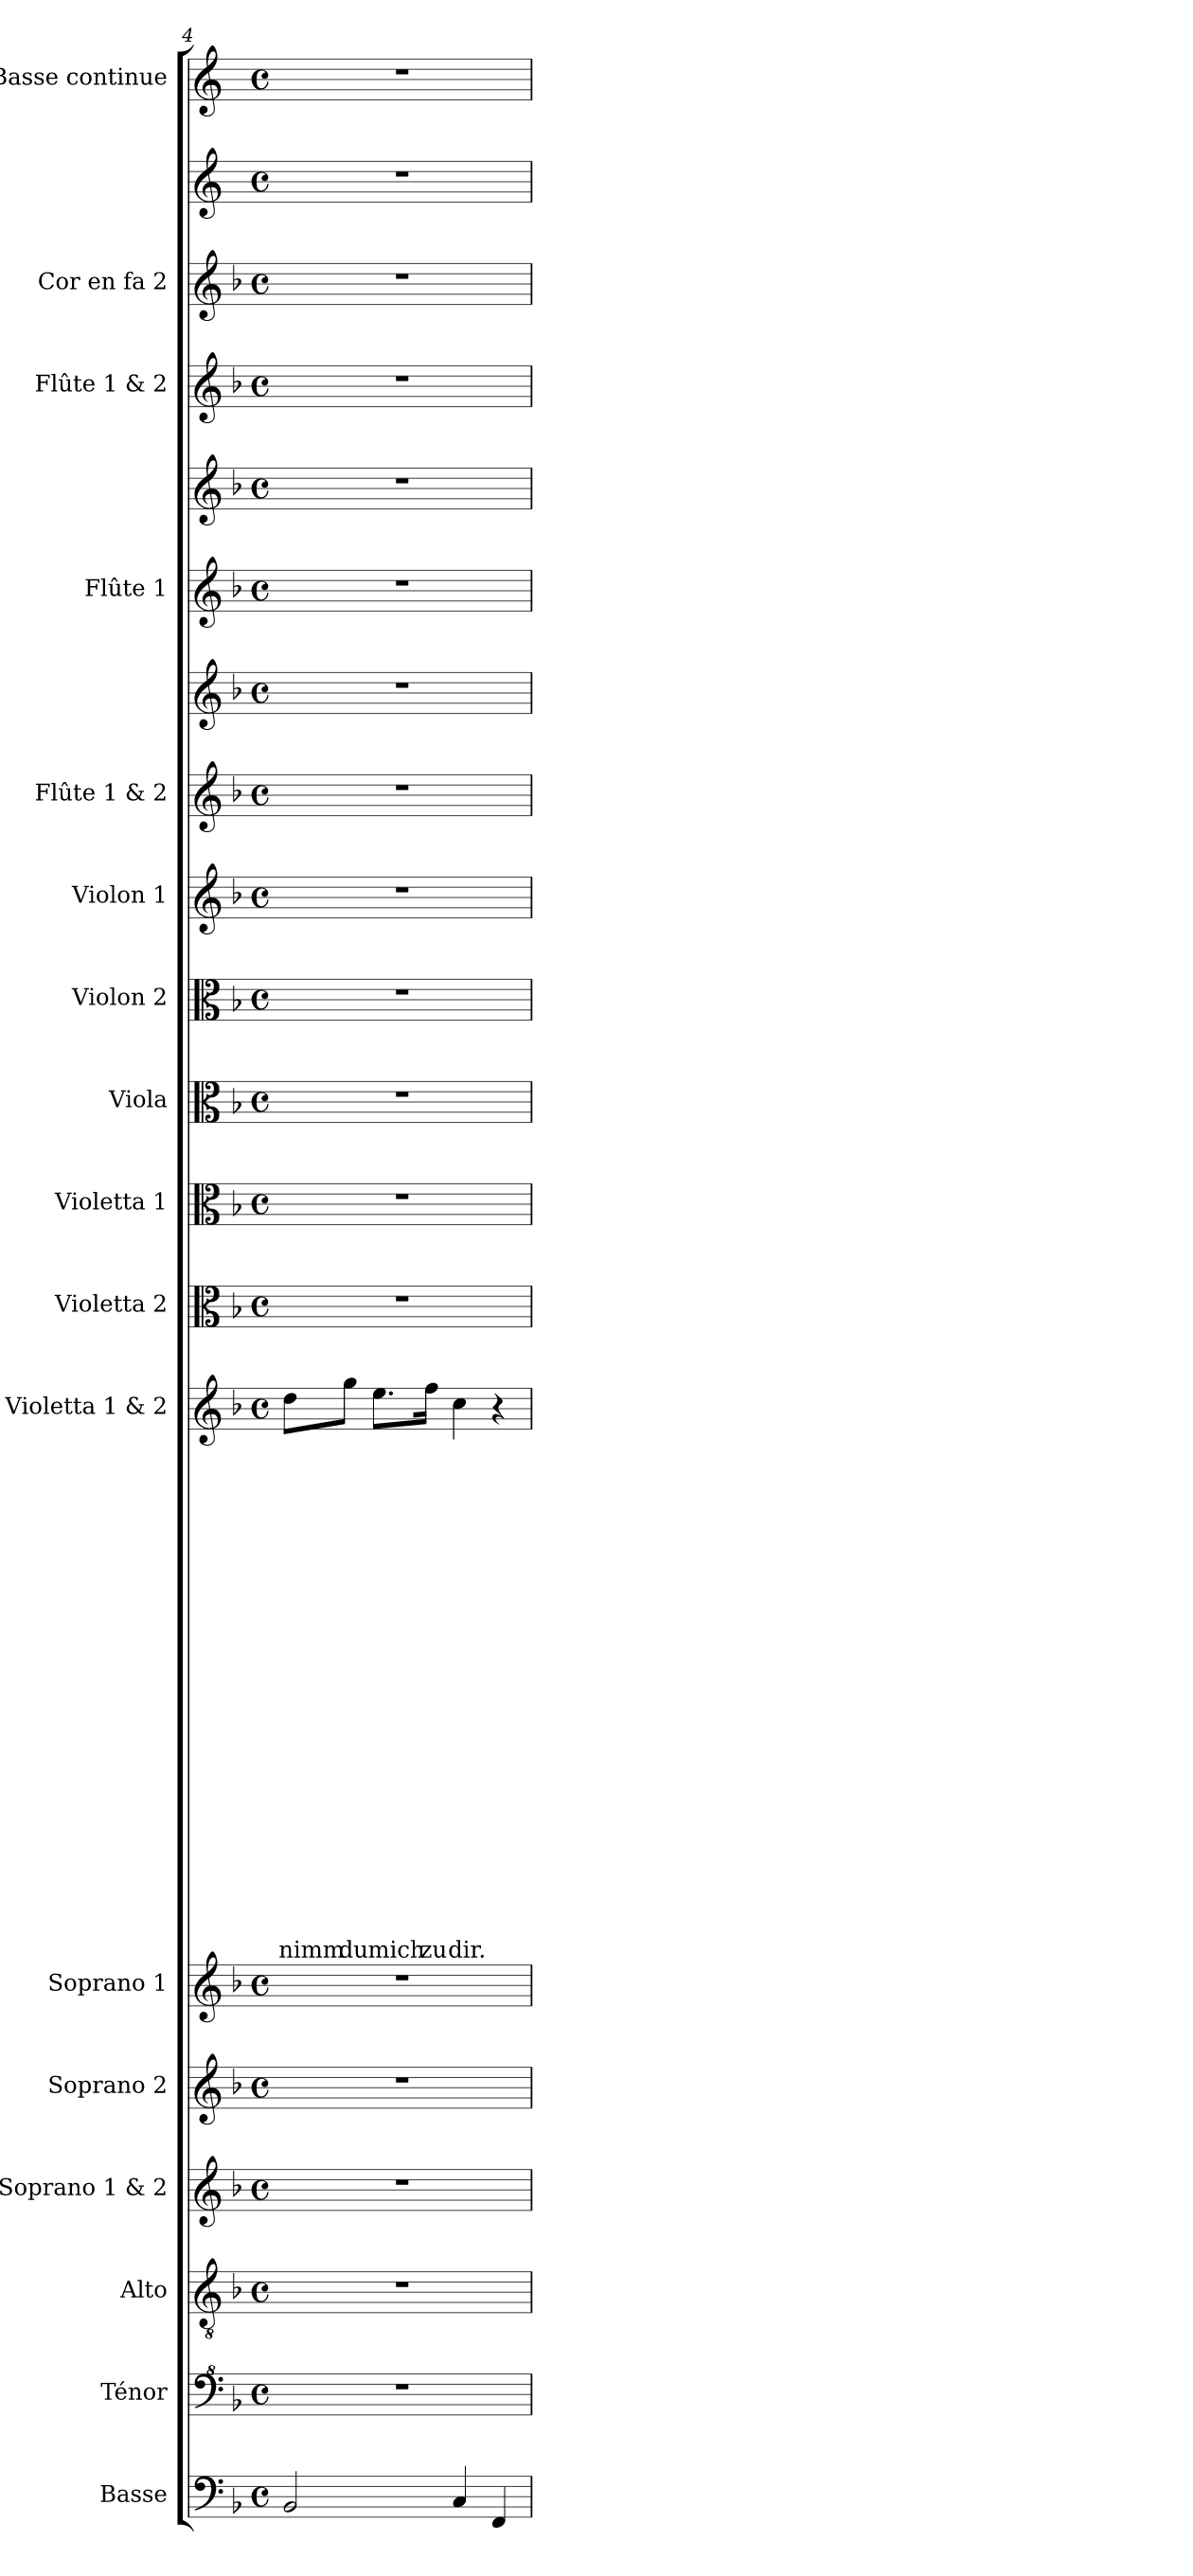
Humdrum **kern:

**kern	**kern	**kern	**kern	**kern	**kern	**kern	**text	**text	**text	**text	**text	**text	**text	**text	**text	**text	**text	**text	**text	**text	**text	**text	**text	**text	**text	**text	**text	**text	**text	**kern	**kern	**kern	**kern	**kern	**kern	**kern	**kern	**kern	**kern	**kern	**kern	**kern
*part17	*part16	*part15	*part14	*part13	*part12	*part11	*part11	*part11	*part11	*part11	*part11	*part11	*part11	*part11	*part11	*part11	*part11	*part11	*part11	*part11	*part11	*part11	*part11	*part11	*part11	*part11	*part11	*part11	*part11	*part10	*part9	*part8	*part7	*part6	*part5	*part5	*part4	*part4	*part3	*part2	*part2	*part1
*staff20	*staff19	*staff18	*staff17	*staff16	*staff15	*staff14	*staff14	*staff14	*staff14	*staff14	*staff14	*staff14	*staff14	*staff14	*staff14	*staff14	*staff14	*staff14	*staff14	*staff14	*staff14	*staff14	*staff14	*staff14	*staff14	*staff14	*staff14	*staff14	*staff14	*staff13	*staff12	*staff11	*staff10	*staff9	*staff8	*staff7	*staff6	*staff5	*staff4	*staff3	*staff2	*staff1
*I"Basse	*I"Ténor	*I"Alto	*I"Soprano 1 & 2	*I"Soprano 2	*I"Soprano 1	*I"Violetta 1 & 2	*	*	*	*	*	*	*	*	*	*	*	*	*	*	*	*	*	*	*	*	*	*	*	*I"Violetta 2	*I"Violetta 1	*I"Viola	*I"Violon 2	*I"Violon 1	*I"Flûte 1 & 2	*	*I"Flûte 1	*	*I"Flûte 1 & 2	*I"Cor en fa 2	*	*I"Basse continue
*I'Bas	*I'T	*I'A	*I'Pno	*I'S 2	*I'S 1	*	*	*	*	*	*	*	*	*	*	*	*	*	*	*	*	*	*	*	*	*	*	*	*	*I'Vta 2	*I'Vta 1	*I'Vla	*I'Vln 2	*I'Vln 1	*I'Vln 1	*	*I'Fl 1	*	*	*I'Cor 2	*	*I'BC
*clefF4	*clefF^4	*clefGv2	*clefG2	*clefG2	*clefG2	*clefG2	*	*	*	*	*	*	*	*	*	*	*	*	*	*	*	*	*	*	*	*	*	*	*	*clefC3	*clefC3	*clefC3	*clefC3	*clefG2	*clefG2	*clefG2	*clefG2	*clefG2	*clefG2	*clefG2	*clefG2	*clefG2
*ITrd7c12	*	*	*	*	*	*	*	*	*	*	*	*	*	*	*	*	*	*	*	*	*	*	*	*	*	*	*	*	*	*	*	*	*	*	*	*	*	*	*	*	*ITrd4c7	*ITrd4c7
*k[b-]	*k[b-]	*k[b-]	*k[b-]	*k[b-]	*k[b-]	*k[b-]	*	*	*	*	*	*	*	*	*	*	*	*	*	*	*	*	*	*	*	*	*	*	*	*k[b-]	*k[b-]	*k[b-]	*k[b-]	*k[b-]	*k[b-]	*k[b-]	*k[b-]	*k[b-]	*k[b-]	*k[b-]	*k[b-]	*k[b-]
*F:	*F:	*F:	*F:	*F:	*F:	*F:	*	*	*	*	*	*	*	*	*	*	*	*	*	*	*	*	*	*	*	*	*	*	*	*F:	*F:	*F:	*F:	*F:	*F:	*F:	*F:	*F:	*F:	*F:	*F:	*F:
*M4/4	*M4/4	*M4/4	*M4/4	*M4/4	*M4/4	*M4/4	*	*	*	*	*	*	*	*	*	*	*	*	*	*	*	*	*	*	*	*	*	*	*	*M4/4	*M4/4	*M4/4	*M4/4	*M4/4	*M4/4	*M4/4	*M4/4	*M4/4	*M4/4	*M4/4	*M4/4	*M4/4
*met(c)	*met(c)	*met(c)	*met(c)	*met(c)	*met(c)	*met(c)	*	*	*	*	*	*	*	*	*	*	*	*	*	*	*	*	*	*	*	*	*	*	*	*met(c)	*met(c)	*met(c)	*met(c)	*met(c)	*met(c)	*met(c)	*met(c)	*met(c)	*met(c)	*met(c)	*met(c)	*met(c)
=4	=4	=4	=4	=4	=4	=4	=4	=4	=4	=4	=4	=4	=4	=4	=4	=4	=4	=4	=4	=4	=4	=4	=4	=4	=4	=4	=4	=4	=4	=4	=4	=4	=4	=4	=4	=4	=4	=4	=4	=4	=4	=4
2BBB-/	1r	1r	1r	1r	1r	8dd\L	.	.	.	.	.	.	.	.	.	.	.	.	.	.	.	.	.	.	.	.	.	.	nimm	1r	1r	1r	1r	1r	1r	1r	1r	1r	1r	1r	1r	1r
.	.	.	.	.	.	8gg\J	.	.	.	.	.	.	.	.	.	.	.	.	.	.	.	.	.	.	.	.	.	.	du	.	.	.	.	.	.	.	.	.	.	.	.	.
.	.	.	.	.	.	8.ee\L	.	.	.	.	.	.	.	.	.	.	.	.	.	.	.	.	.	.	.	.	.	.	mich	.	.	.	.	.	.	.	.	.	.	.	.	.
.	.	.	.	.	.	16ff\Jk	.	.	.	.	.	.	.	.	.	.	.	.	.	.	.	.	.	.	.	.	.	.	zu	.	.	.	.	.	.	.	.	.	.	.	.	.
4CC/	.	.	.	.	.	4cc\	.	.	.	.	.	.	.	.	.	.	.	.	.	.	.	.	.	.	.	.	.	.	dir.	.	.	.	.	.	.	.	.	.	.	.	.	.
4FFF/	.	.	.	.	.	4r	.	.	.	.	.	.	.	.	.	.	.	.	.	.	.	.	.	.	.	.	.	.	.	.	.	.	.	.	.	.	.	.	.	.	.	.
=	=	=	=	=	=	=	=	=	=	=	=	=	=	=	=	=	=	=	=	=	=	=	=	=	=	=	=	=	=	=	=	=	=	=	=	=	=	=	=	=	=	=
*-	*-	*-	*-	*-	*-	*-	*-	*-	*-	*-	*-	*-	*-	*-	*-	*-	*-	*-	*-	*-	*-	*-	*-	*-	*-	*-	*-	*-	*-	*-	*-	*-	*-	*-	*-	*-	*-	*-	*-	*-	*-	*-
